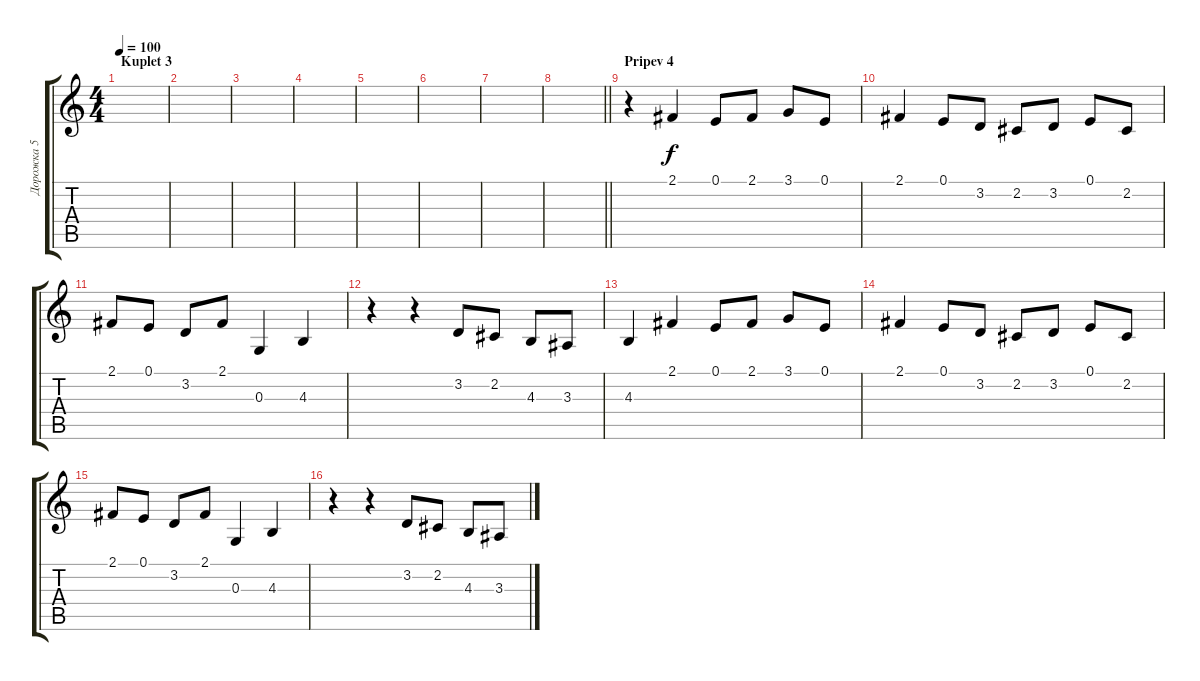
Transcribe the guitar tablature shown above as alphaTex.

\track ("Дорожка 5" "Дорожка 5") {instrument viola}
\staff {score tabs}
\tuning (E4 B3 G3 D3 A2 E2) {hide}
\ts (4 4)
\section ("" "Kuplet 3")
\tempo 100
\clef g2
\ks c
|
|
|
|
|
|
|
\barLineRight lightlight
|
\section ("" "Pripev 4")
r.4 2.1.4 0.1.8 2.1.8 3.1.8 0.1.8 |
2.1.4 0.1.8 3.2.8 2.2.8 3.2.8 0.1.8 2.2.8 |
2.1.8 0.1.8 3.2.8 2.1.8 0.3.4 4.3.4 |
r.4 r.4 3.2.8 2.2.8 4.3.8 3.3.8 |
4.3.4 2.1.4 0.1.8 2.1.8 3.1.8 0.1.8 |
2.1.4 0.1.8 3.2.8 2.2.8 3.2.8 0.1.8 2.2.8 |
2.1.8 0.1.8 3.2.8 2.1.8 0.3.4 4.3.4 |
r.4 r.4 3.2.8 2.2.8 4.3.8 3.3.8
